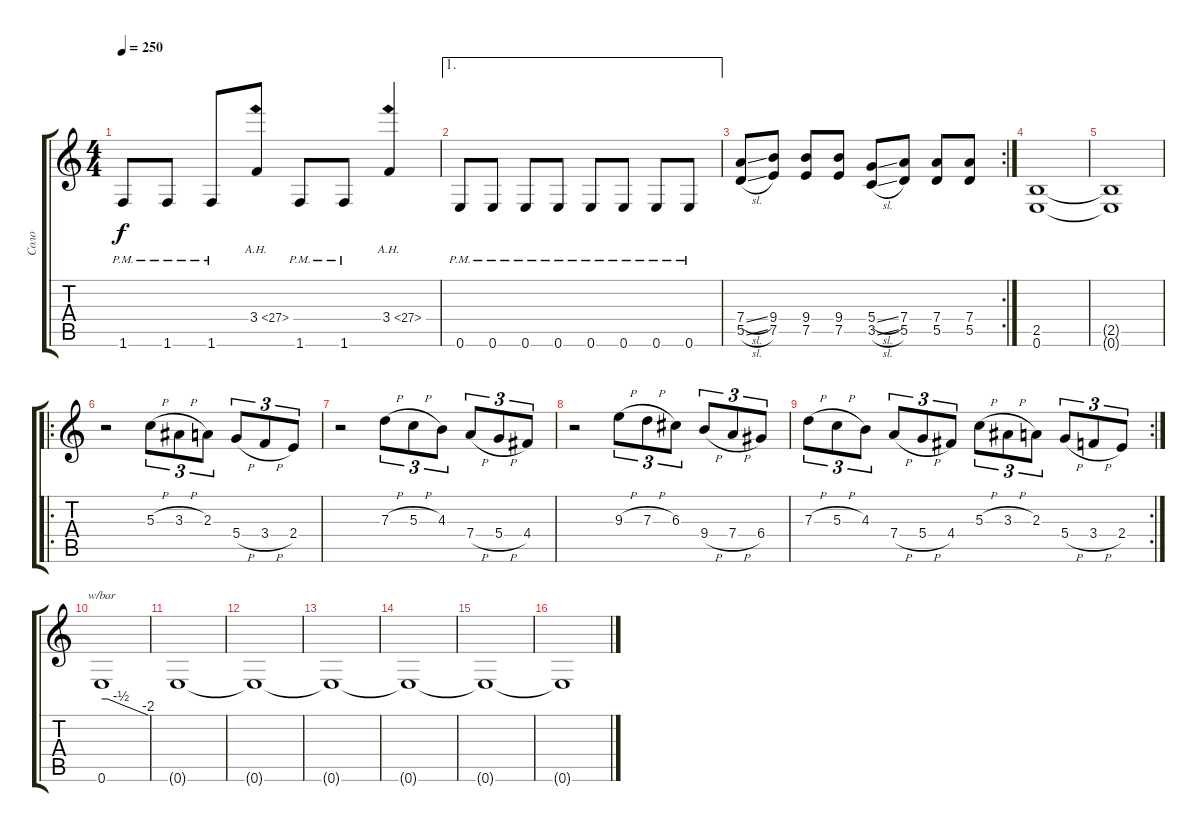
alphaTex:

\track ("Соло" "Соло") {instrument distortionguitar}
\staff {score tabs}
\tuning (E4 B3 G3 D3 A2 E2) {hide}
\ts (4 4)
\tempo 250
\clef g2
\ks c
1.6{pm}.8{dy f} 1.6{pm}.8 1.6{pm}.8 3.4{ah 24}.8 1.6{pm}.8 1.6{pm}.8 3.4{ah 24}.4 |
\ae 1
0.6{pm}.8 0.6{pm}.8 0.6{pm}.8 0.6{pm}.8 0.6{pm}.8 0.6{pm}.8 0.6{pm}.8 0.6{pm}.8 |
\rc 2
(7.4{sl} 5.5{sl}).8 (9.4 7.5).8 (9.4 7.5).8 (9.4 7.5).8 (5.4{sl} 3.5{sl}).8 (7.4 5.5).8 (7.4 5.5).8 (7.4 5.5).8 |
(2.5 0.6).1 |
(2.5{t} 0.6{t}).1 |
\ro
r.2 5.3{h}.8{tu (3 2)} 3.3{h}.8{tu (3 2)} 2.3.8{tu (3 2)} 5.4{h}.8{tu (3 2)} 3.4{h}.8{tu (3 2)} 2.4.8{tu (3 2)} |
r.2 7.3{h}.8{tu (3 2)} 5.3{h}.8{tu (3 2)} 4.3.8{tu (3 2)} 7.4{h}.8{tu (3 2)} 5.4{h}.8{tu (3 2)} 4.4.8{tu (3 2)} |
r.2 9.3{h}.8{tu (3 2)} 7.3{h}.8{tu (3 2)} 6.3.8{tu (3 2)} 9.4{h}.8{tu (3 2)} 7.4{h}.8{tu (3 2)} 6.4.8{tu (3 2)} |
\rc 2
7.3{h}.8{tu (3 2)} 5.3{h}.8{tu (3 2)} 4.3.8{tu (3 2)} 7.4{h}.8{tu (3 2)} 5.4{h}.8{tu (3 2)} 4.4.8{tu (3 2)} 5.3{h}.8{tu (3 2)} 3.3{h}.8{tu (3 2)} 2.3.8{tu (3 2)} 5.4{h}.8{tu (3 2)} 3.4{h}.8{tu (3 2)} 2.4.8{tu (3 2)} |
0.6.1{tbe (custom default 0 0 8 0 25 -2 60 -8)} |
0.6{t}.1 |
0.6{t}.1 |
0.6{t}.1 |
0.6{t}.1 |
0.6{t}.1 |
0.6{t}.1
